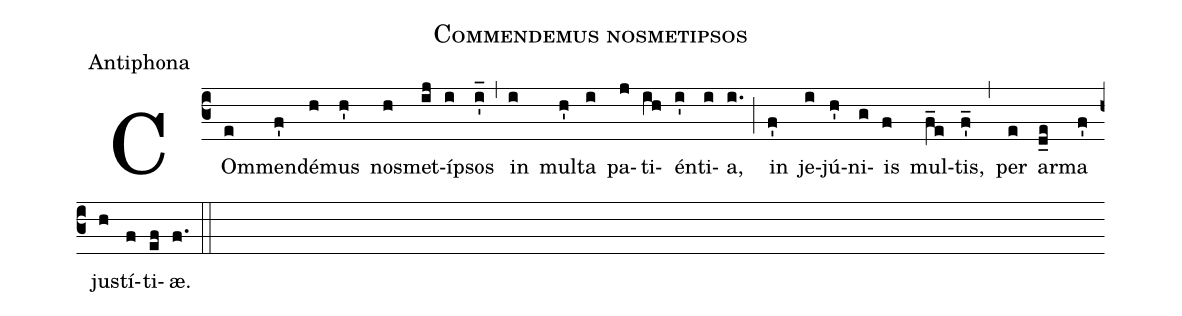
name:Commendemus nosmetipsos;
office-part:Antiphona;
%%
(c3)COm(e)men(f')dé(h)mus(h') nos(h)met(ij)íp(i)sos(i'_) (,)in(i) mul(h')ta(i) pa(j)ti(ih)én(i')ti(i)a,(i.) (;)in(f') je(i)jú(h')ni(g)is(f) mul(f_e)tis,(f'_) (,)per(e) ar(d_e)ma(f') jus(h)tí(f)ti(ef)æ.(f.) (::)
